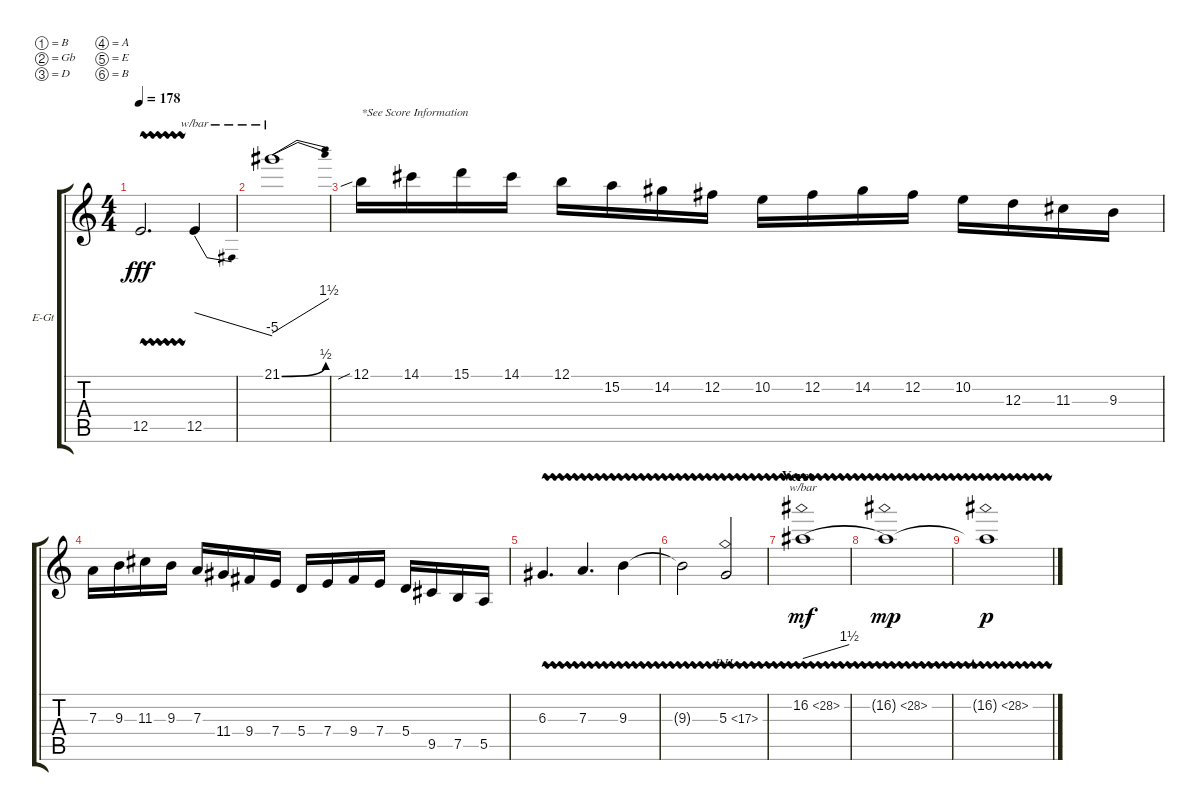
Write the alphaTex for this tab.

\bracketExtendMode groupsimilarinstruments
\firstSystemTrackNameOrientation horizontal
\otherSystemsTrackNameOrientation horizontal
\track ("Lead Guitar 1" "E-Gt") {instrument overdrivenguitar}
\staff {score tabs}
\tuning (B3 Gb3 D3 A2 E2 B1)
\ts (4 4)
\tempo 178
\clef g2
\ks c
12.5{vw}.2{d dy fff} 12.5.4{tbe (dive default 0 0 29.4 -20)} |
21.1{be (bend 0 0 15 2)}.1{tbe (dive default 0 -14 28.799999999999997 6)} |
12.1{sib}.16{txt "*See Score Information"} 14.1.16 15.1.16 14.1.16 12.1.16 15.2.16 14.2.16 12.2.16 10.2.16 12.2.16 14.2.16 12.2.16 10.2.16 12.3.16 11.3.16 9.3.16 |
7.3.16 9.3.16 11.3.16 9.3.16 7.3.16 11.4.16 9.4.16 7.4.16 5.4.16 7.4.16 9.4.16 7.4.16 5.4.16 9.5.16 7.5.16 5.5.16 |
6.3{vw}.4{d} 7.3{vw}.4{d} 9.3{vw}.4 |
9.3{vw t}.2 5.3{ph 12 vw}.2 |
\section ("" "Verse")
16.2{ph 12 vw}.1{tbe (dive default 0 0 33.6 6) dy mf} |
16.2{ph 12 vw t}.1{dy mp} |
16.2{ph 12 vw t}.1{dy p}
